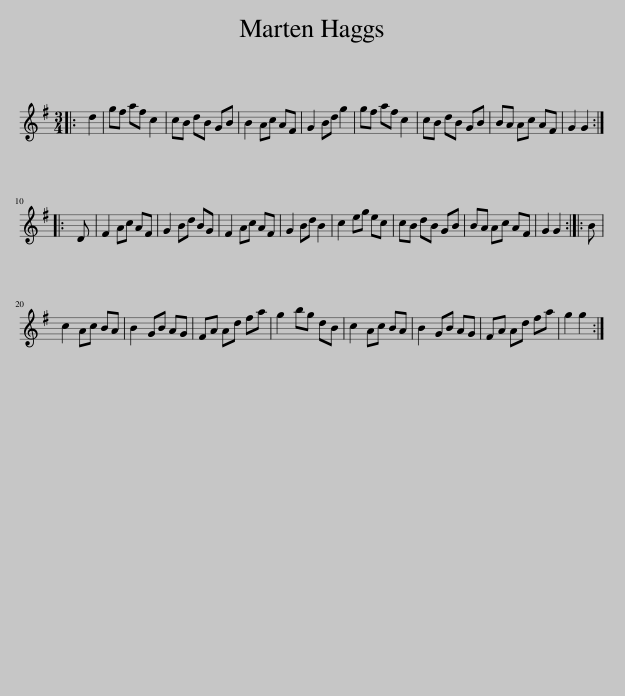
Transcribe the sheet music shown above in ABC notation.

X:1
L:1/8
M:3/4
I:linebreak $
K:G
V:1 treble
V:1
|: d2 | gf af c2 | cB dB GB | B2 Ac AF | G2 Bd g2 | %5
 gf af c2 | cB dB GB | BA Ac AF | G2 G2 ::$ D | %10
 F2 Ac AF | G2 Bd BG | F2 Ac AF | G2 Bd B2 | c2 eg ec | %15
 cB dB GB | BA Ac AF | G2 G2 :: B |$ c2 Ac BA | %20
 B2 GB AG | FA Ad fa | g2 bg dB | c2 Ac BA | B2 GB AG | %25
 FA Ad fa | g2 g2 :| %27
